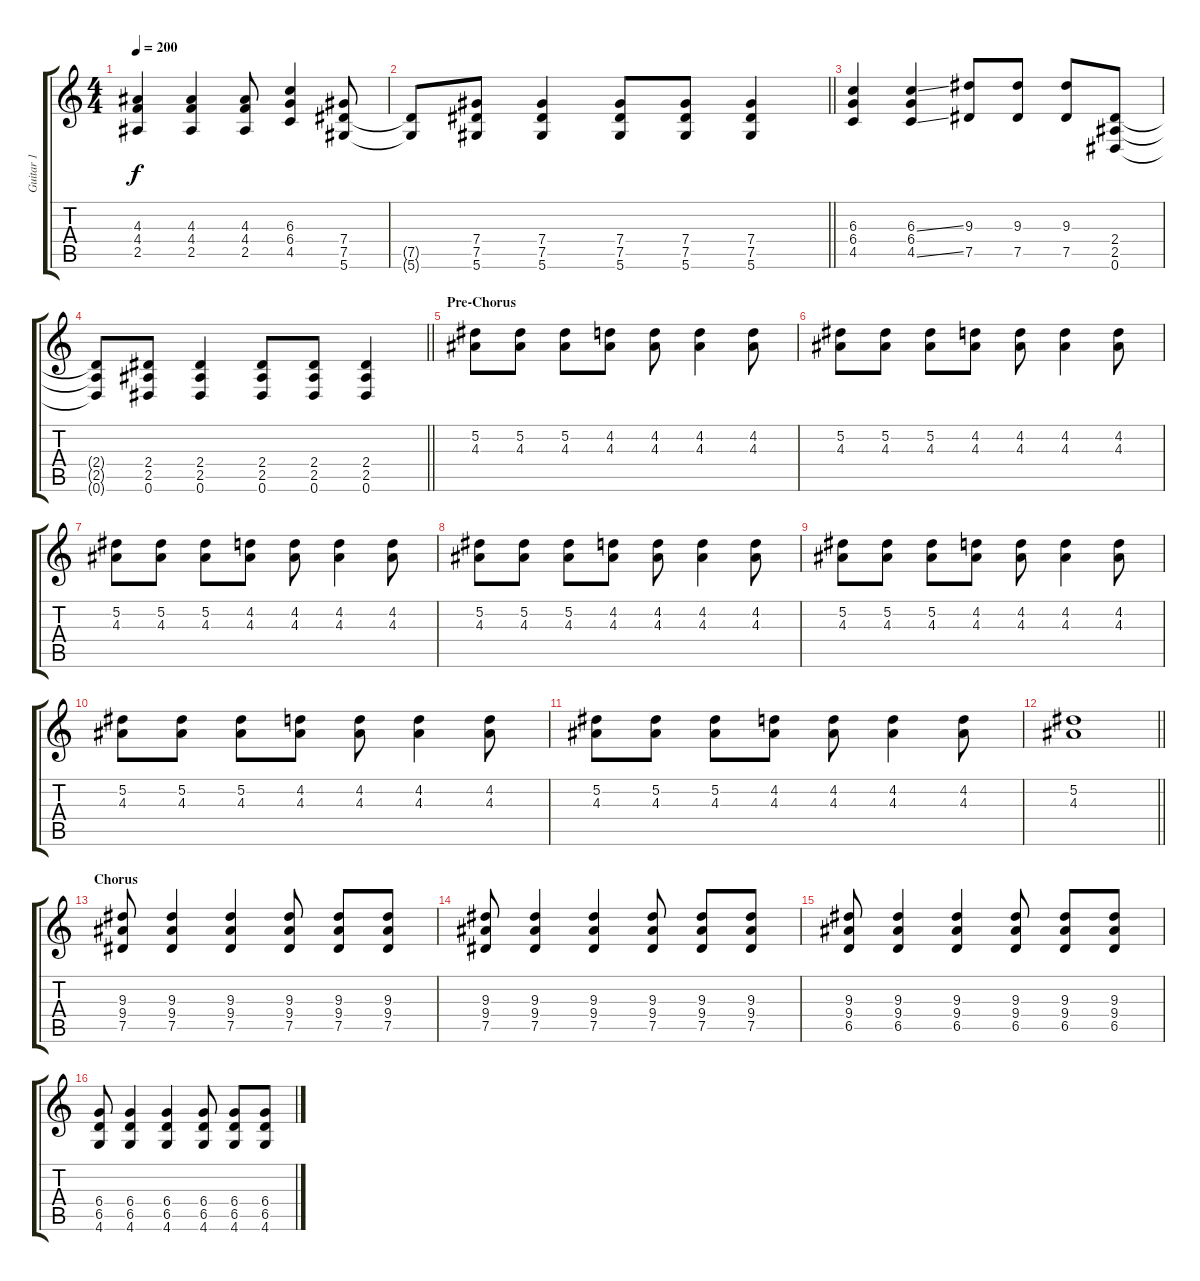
\track ("Guitar 1" "Guitar 1") {instrument distortionguitar}
\staff {score tabs}
\tuning (Eb4 Bb3 Gb3 Db3 Ab2 Eb2) {hide}
\ts (4 4)
\tempo 200
\clef g2
\ks c
(4.3 4.4 2.5).4{dy f} (4.3 4.4 2.5).4 (4.3 4.4 2.5).8 (6.3 6.4 4.5).4 (7.4 7.5 5.6).8 |
\barLineRight lightlight
(7.5{t} 5.6{t}).8 (7.4 7.5 5.6).8 (7.4 7.5 5.6).4 (7.4 7.5 5.6).8 (7.4 7.5 5.6).8 (7.4 7.5 5.6).4 |
(6.3 6.4 4.5).4 (6.3{ss} 6.4 4.5{ss}).4 (9.3 7.5).8 (9.3 7.5).8 (9.3 7.5).8 (2.4 2.5 0.6).8 |
\barLineRight lightlight
(2.4{t} 2.5{t} 0.6{t}).8 (2.4 2.5 0.6).8 (2.4 2.5 0.6).4 (2.4 2.5 0.6).8 (2.4 2.5 0.6).8 (2.4 2.5 0.6).4 |
\section ("" "Pre-Chorus")
(5.2 4.3).8 (5.2 4.3).8 (5.2 4.3).8 (4.2 4.3).8 (4.2 4.3).8 (4.2 4.3).4 (4.2 4.3).8 |
(5.2 4.3).8 (5.2 4.3).8 (5.2 4.3).8 (4.2 4.3).8 (4.2 4.3).8 (4.2 4.3).4 (4.2 4.3).8 |
(5.2 4.3).8 (5.2 4.3).8 (5.2 4.3).8 (4.2 4.3).8 (4.2 4.3).8 (4.2 4.3).4 (4.2 4.3).8 |
(5.2 4.3).8 (5.2 4.3).8 (5.2 4.3).8 (4.2 4.3).8 (4.2 4.3).8 (4.2 4.3).4 (4.2 4.3).8 |
(5.2 4.3).8 (5.2 4.3).8 (5.2 4.3).8 (4.2 4.3).8 (4.2 4.3).8 (4.2 4.3).4 (4.2 4.3).8 |
(5.2 4.3).8 (5.2 4.3).8 (5.2 4.3).8 (4.2 4.3).8 (4.2 4.3).8 (4.2 4.3).4 (4.2 4.3).8 |
(5.2 4.3).8 (5.2 4.3).8 (5.2 4.3).8 (4.2 4.3).8 (4.2 4.3).8 (4.2 4.3).4 (4.2 4.3).8 |
\barLineRight lightlight
(5.2 4.3).1 |
\section ("" "Chorus")
(9.3 9.4 7.5).8 (9.3 9.4 7.5).4 (9.3 9.4 7.5).4 (9.3 9.4 7.5).8 (9.3 9.4 7.5).8 (9.3 9.4 7.5).8 |
(9.3 9.4 7.5).8 (9.3 9.4 7.5).4 (9.3 9.4 7.5).4 (9.3 9.4 7.5).8 (9.3 9.4 7.5).8 (9.3 9.4 7.5).8 |
(9.3 9.4 6.5).8 (9.3 9.4 6.5).4 (9.3 9.4 6.5).4 (9.3 9.4 6.5).8 (9.3 9.4 6.5).8 (9.3 9.4 6.5).8 |
(6.4 6.5 4.6).8 (6.4 6.5 4.6).4 (6.4 6.5 4.6).4 (6.4 6.5 4.6).8 (6.4 6.5 4.6).8 (6.4 6.5 4.6).8
